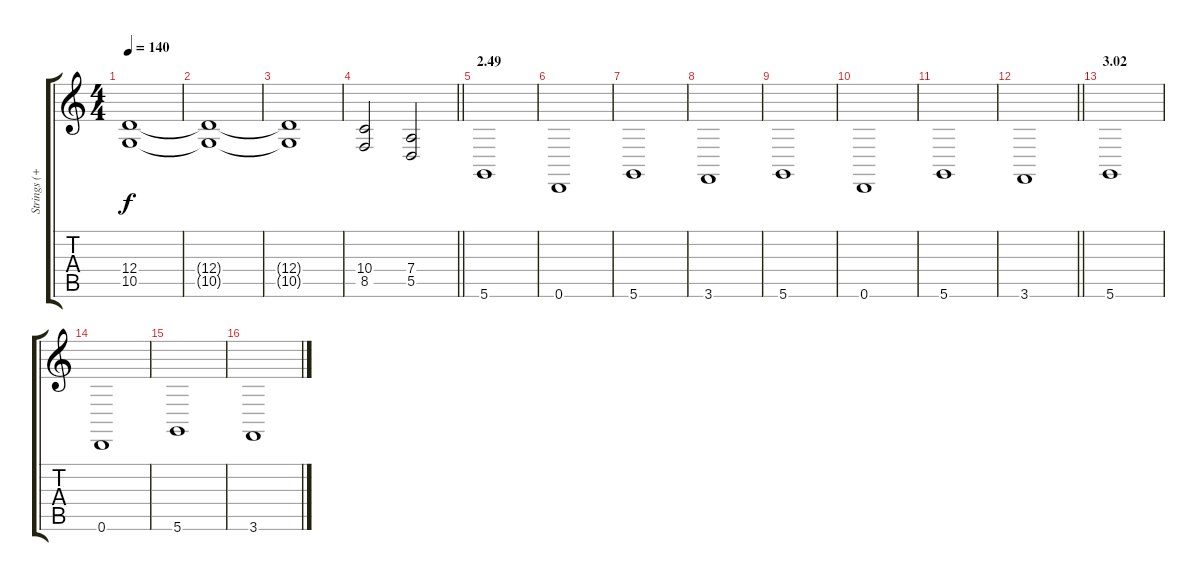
\track ("Strings (+Piccolo)" "Strings (+") {instrument tremolostrings}
\staff {score tabs}
\tuning (E4 B3 G3 D3 A2 D2) {hide}
\ts (4 4)
\tempo 140
\clef g2
\ks c
(12.4 10.5).1{dy f} |
(12.4{t} 10.5{t}).1 |
(12.4{t} 10.5{t}).1 |
\barLineRight lightlight
(10.4 8.5).2 (7.4 5.5).2 |
\section ("" "2.49")
5.6.1 |
0.6.1 |
5.6.1 |
3.6.1 |
5.6.1 |
0.6.1 |
5.6.1 |
\barLineRight lightlight
3.6.1 |
\section ("" "3.02")
5.6.1 |
0.6.1 |
5.6.1 |
3.6.1
